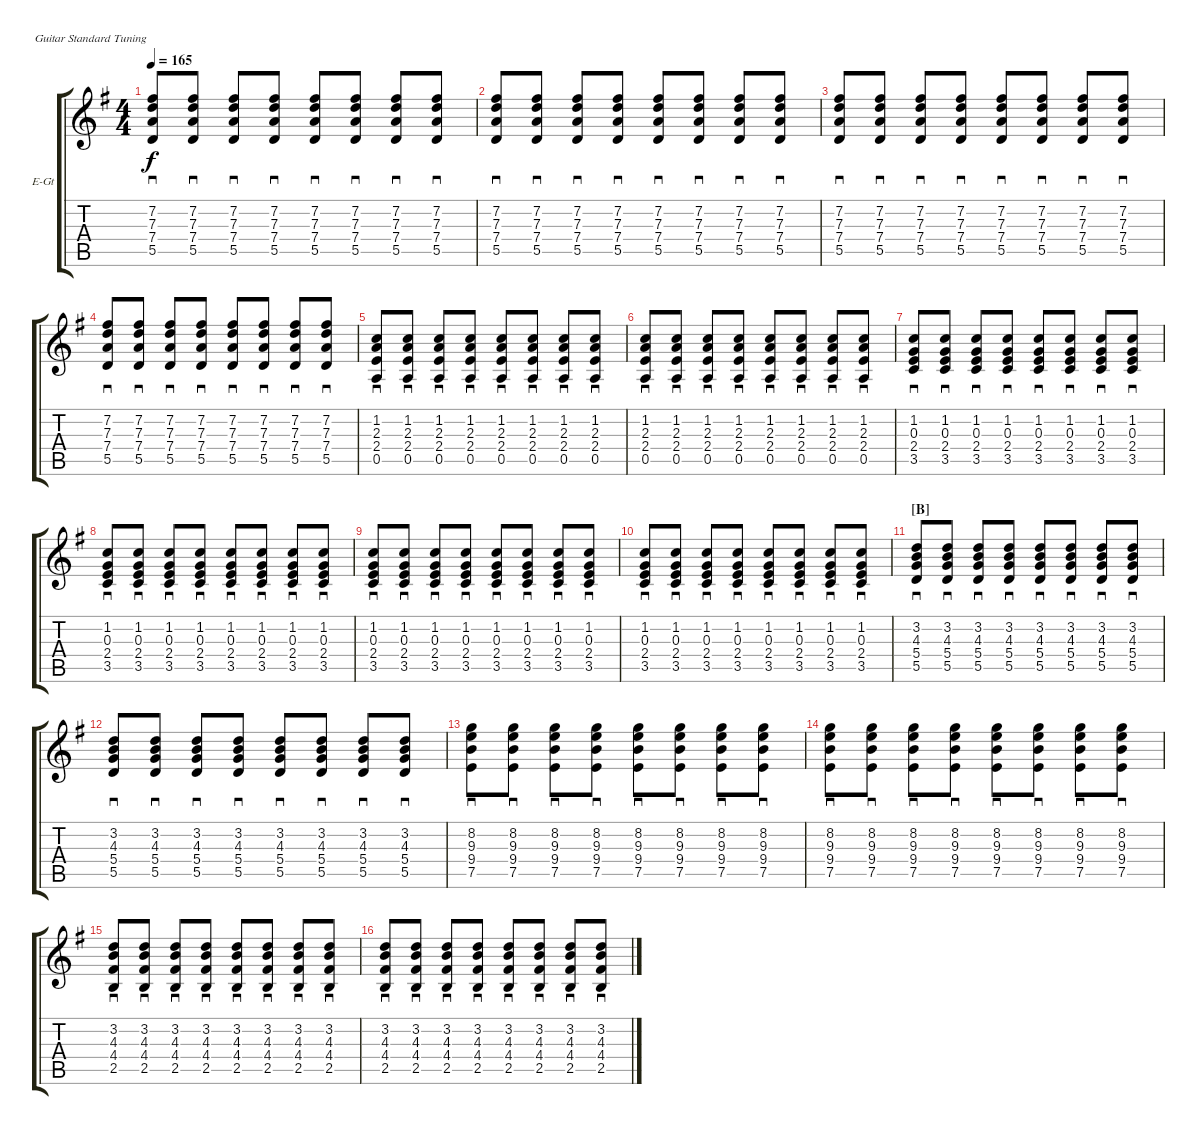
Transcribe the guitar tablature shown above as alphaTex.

\defaultSystemsLayout 4
\bracketExtendMode groupsimilarinstruments
\firstSystemTrackNameOrientation horizontal
\otherSystemsTrackNameOrientation horizontal
\track ("Nick Valensi" "E-Gt") {instrument electricguitarclean}
\staff {score tabs}
\tuning (E4 B3 G3 D3 A2 E2)
\ts (4 4)
\tempo 165
\clef g2
\ks g
(5.5 7.4 7.3 7.2).8{sd dy f} (5.5 7.4 7.3 7.2).8{sd} (5.5 7.4 7.3 7.2).8{sd} (5.5 7.4 7.3 7.2).8{sd} (5.5 7.4 7.3 7.2).8{sd} (5.5 7.4 7.3 7.2).8{sd} (5.5 7.4 7.3 7.2).8{sd} (5.5 7.4 7.3 7.2).8{sd} |
(5.5 7.4 7.3 7.2).8{sd} (5.5 7.4 7.3 7.2).8{sd} (5.5 7.4 7.3 7.2).8{sd} (5.5 7.4 7.3 7.2).8{sd} (5.5 7.4 7.3 7.2).8{sd} (5.5 7.4 7.3 7.2).8{sd} (5.5 7.4 7.3 7.2).8{sd} (5.5 7.4 7.3 7.2).8{sd} |
(5.5 7.4 7.3 7.2).8{sd} (5.5 7.4 7.3 7.2).8{sd} (5.5 7.4 7.3 7.2).8{sd} (5.5 7.4 7.3 7.2).8{sd} (5.5 7.4 7.3 7.2).8{sd} (5.5 7.4 7.3 7.2).8{sd} (5.5 7.4 7.3 7.2).8{sd} (5.5 7.4 7.3 7.2).8{sd} |
(5.5 7.4 7.3 7.2).8{sd} (5.5 7.4 7.3 7.2).8{sd} (5.5 7.4 7.3 7.2).8{sd} (5.5 7.4 7.3 7.2).8{sd} (5.5 7.4 7.3 7.2).8{sd} (5.5 7.4 7.3 7.2).8{sd} (5.5 7.4 7.3 7.2).8{sd} (5.5 7.4 7.3 7.2).8{sd} |
(0.5 2.4 2.3 1.2).8{sd} (0.5 2.4 2.3 1.2).8{sd} (0.5 2.4 2.3 1.2).8{sd} (0.5 2.4 2.3 1.2).8{sd} (0.5 2.4 2.3 1.2).8{sd} (0.5 2.4 2.3 1.2).8{sd} (0.5 2.4 2.3 1.2).8{sd} (0.5 2.4 2.3 1.2).8{sd} |
(0.5 2.4 2.3 1.2).8{sd} (0.5 2.4 2.3 1.2).8{sd} (0.5 2.4 2.3 1.2).8{sd} (0.5 2.4 2.3 1.2).8{sd} (0.5 2.4 2.3 1.2).8{sd} (0.5 2.4 2.3 1.2).8{sd} (0.5 2.4 2.3 1.2).8{sd} (0.5 2.4 2.3 1.2).8{sd} |
(3.5 2.4 0.3 1.2).8{sd} (3.5 2.4 0.3 1.2).8{sd} (3.5 2.4 0.3 1.2).8{sd} (3.5 2.4 0.3 1.2).8{sd} (3.5 2.4 0.3 1.2).8{sd} (3.5 2.4 0.3 1.2).8{sd} (3.5 2.4 0.3 1.2).8{sd} (3.5 2.4 0.3 1.2).8{sd} |
(3.5 2.4 0.3 1.2).8{sd} (3.5 2.4 0.3 1.2).8{sd} (3.5 2.4 0.3 1.2).8{sd} (3.5 2.4 0.3 1.2).8{sd} (3.5 2.4 0.3 1.2).8{sd} (3.5 2.4 0.3 1.2).8{sd} (3.5 2.4 0.3 1.2).8{sd} (3.5 2.4 0.3 1.2).8{sd} |
(3.5 2.4 0.3 1.2).8{sd} (3.5 2.4 0.3 1.2).8{sd} (3.5 2.4 0.3 1.2).8{sd} (3.5 2.4 0.3 1.2).8{sd} (3.5 2.4 0.3 1.2).8{sd} (3.5 2.4 0.3 1.2).8{sd} (3.5 2.4 0.3 1.2).8{sd} (3.5 2.4 0.3 1.2).8{sd} |
(3.5 2.4 0.3 1.2).8{sd} (3.5 2.4 0.3 1.2).8{sd} (3.5 2.4 0.3 1.2).8{sd} (3.5 2.4 0.3 1.2).8{sd} (3.5 2.4 0.3 1.2).8{sd} (3.5 2.4 0.3 1.2).8{sd} (3.5 2.4 0.3 1.2).8{sd} (3.5 2.4 0.3 1.2).8{sd} |
\section ("B" "")
(5.5 5.4 4.3 3.2).8{sd} (5.5 5.4 4.3 3.2).8{sd} (5.5 5.4 4.3 3.2).8{sd} (5.5 5.4 4.3 3.2).8{sd} (5.5 5.4 4.3 3.2).8{sd} (5.5 5.4 4.3 3.2).8{sd} (5.5 5.4 4.3 3.2).8{sd} (5.5 5.4 4.3 3.2).8{sd} |
(5.5 5.4 4.3 3.2).8{sd} (5.5 5.4 4.3 3.2).8{sd} (5.5 5.4 4.3 3.2).8{sd} (5.5 5.4 4.3 3.2).8{sd} (5.5 5.4 4.3 3.2).8{sd} (5.5 5.4 4.3 3.2).8{sd} (5.5 5.4 4.3 3.2).8{sd} (5.5 5.4 4.3 3.2).8{sd} |
(7.5 9.4 9.3 8.2).8{sd} (7.5 9.4 9.3 8.2).8{sd} (7.5 9.4 9.3 8.2).8{sd} (7.5 9.4 9.3 8.2).8{sd} (7.5 9.4 9.3 8.2).8{sd} (7.5 9.4 9.3 8.2).8{sd} (7.5 9.4 9.3 8.2).8{sd} (7.5 9.4 9.3 8.2).8{sd} |
(7.5 9.4 9.3 8.2).8{sd} (7.5 9.4 9.3 8.2).8{sd} (7.5 9.4 9.3 8.2).8{sd} (7.5 9.4 9.3 8.2).8{sd} (7.5 9.4 9.3 8.2).8{sd} (7.5 9.4 9.3 8.2).8{sd} (7.5 9.4 9.3 8.2).8{sd} (7.5 9.4 9.3 8.2).8{sd} |
(2.5 4.4 4.3 3.2).8{sd} (2.5 4.4 4.3 3.2).8{sd} (2.5 4.4 4.3 3.2).8{sd} (2.5 4.4 4.3 3.2).8{sd} (2.5 4.4 4.3 3.2).8{sd} (2.5 4.4 4.3 3.2).8{sd} (2.5 4.4 4.3 3.2).8{sd} (2.5 4.4 4.3 3.2).8{sd} |
(2.5 4.4 4.3 3.2).8{sd} (2.5 4.4 4.3 3.2).8{sd} (2.5 4.4 4.3 3.2).8{sd} (2.5 4.4 4.3 3.2).8{sd} (2.5 4.4 4.3 3.2).8{sd} (2.5 4.4 4.3 3.2).8{sd} (2.5 4.4 4.3 3.2).8{sd} (2.5 4.4 4.3 3.2).8{sd}
